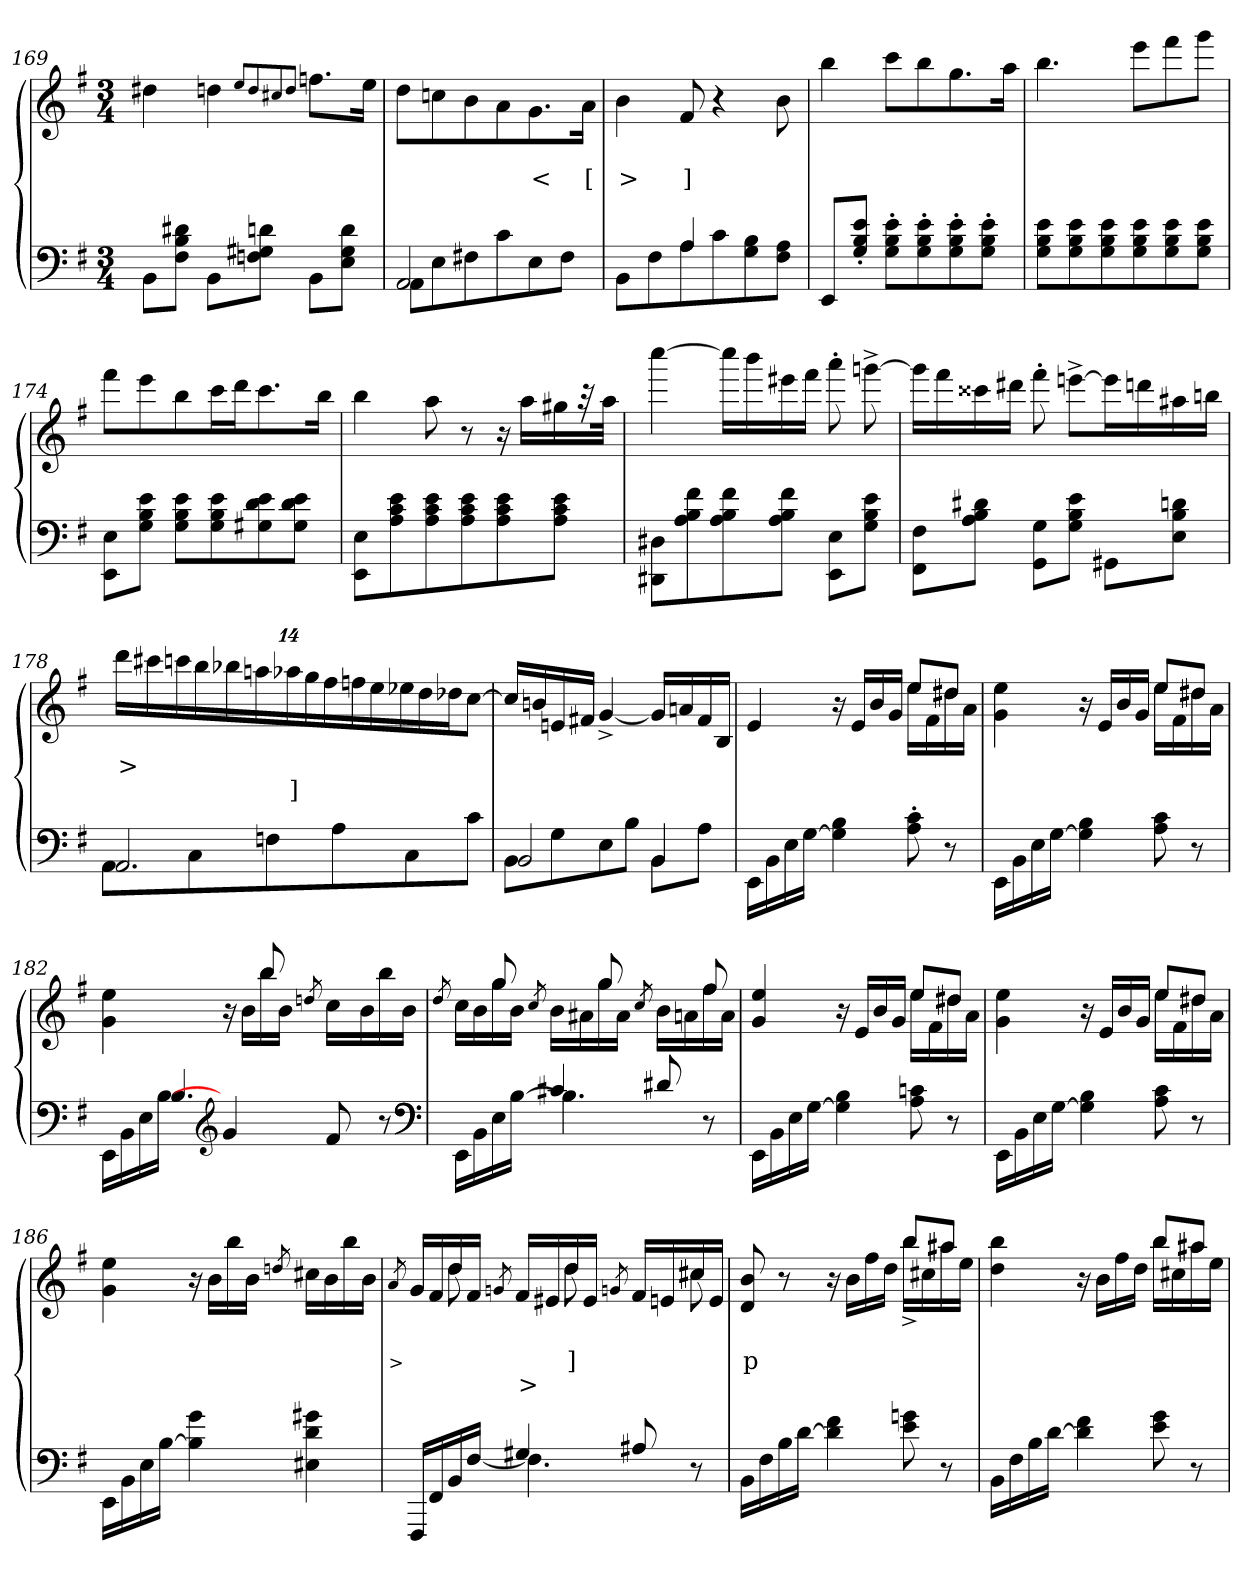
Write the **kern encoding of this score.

**kern	**kern	**text	**text	**text
*part2	*part1	*part1	*part1	*part1
*staff2	*staff1	*staff1	*staff1	*staff1
*clefF4	*clefG2	*	*	*
*k[f#]	*k[f#]	*	*	*
*M3/4	*M3/4	*	*	*
=169	=169	=169	=169	=169
8BBL	4dd#X	.	.	.
8d#X 8B 8F#J	.	.	.	.
8BBL	4ddn	.	.	.
8dn 8G#X 8FnJ	.	.	.	.
.	8qqee/L	.	.	.
.	8qqdd/	.	.	.
.	8qqcc#X/	.	.	.
.	8qqdd/J	.	.	.
8BBL	8.ffnL	.	.	.
8d 8G# 8EJ	.	.	.	.
.	16eeJk	.	.	.
=170	=170	=170	=170	=170
*^	*	*	*	*
2AA	8AAL	8dd\L	.	.	.
.	8E	8ccn	.	.	.
.	8F#X	8b	.	.	.
.	8c	8a	.	.	.
4ryy	8E	8.g	.	<	.
.	8F#J	.	.	.	.
.	.	16aJk	.	[	.
=171	=171	=171	=171	=171	=171
4ryy	8BBL	4b	.	>	.
.	8F#	.	.	.	.
4A	8A	8f#	.	]	.
.	8c	4r	.	.	.
4ryy	8B 8G	.	.	.	.
.	8A 8F#J	8b	.	.	.
*v	*v	*	*	*	*
=172	=172	=172	=172	=172
8EE/L	4bb	.	.	.
8e'> 8B'> 8G\'>J	.	.	.	.
8e'> 8B'> 8G'>L	8cccL	.	.	.
8e'> 8B'> 8G'>	8bb	.	.	.
8e'> 8B'> 8G'>	8.gg	.	.	.
8e'> 8B'> 8G'>J	.	.	.	.
.	16aaJk	.	.	.
=173	=173	=173	=173	=173
8e 8B 8GL	4.bb	.	.	.
8e 8B 8G	.	.	.	.
8e 8B 8G	.	.	.	.
8e 8B 8G	8eeeL	.	.	.
8e 8B 8G	8fff#	.	.	.
8e 8B 8GJ	8gggJ	.	.	.
=174	=174	=174	=174	=174
8E 8EEL	8fff#L	.	.	.
8e 8B 8GJ	8eee	.	.	.
8e 8B 8GL	8bb	.	.	.
8e 8B 8G	16cccL	.	.	.
.	16dddJ	.	.	.
8e 8d 8G#X	8.ccc	.	.	.
8e 8d 8G#J	.	.	.	.
.	16bbJk	.	.	.
=175	=175	=175	=175	=175
8E 8EEL	4bb	.	.	.
8e 8c 8A	.	.	.	.
8e 8c 8A	8aa	.	.	.
8e 8c 8A	8r	.	.	.
8e 8c 8A	16r	.	.	.
.	16aaLL	.	.	.
8e 8c 8AJ	16gg#X	.	.	.
.	32r	.	.	.
.	32aaJJk	.	.	.
=176	=176	=176	=176	=176
8D#X 8DD#XL	[4cccc	.	.	.
8f# 8B 8A	.	.	.	.
8f# 8B 8A	16ccccLL]	.	.	.
.	16bbb	.	.	.
8f# 8B 8AJ	16eee#X	.	.	.
.	16fff#JJ	.	.	.
8E 8EEL	8aaa'>	.	.	.
8e 8B 8GJ	[8gggn^>	.	.	.
=177	=177	=177	=177	=177
8F# 8FF#L	16gggLL]	.	.	.
.	16fff#	.	.	.
8d#X 8B 8AJ	16ccc##X	.	.	.
.	16ddd#XJJ	.	.	.
8G 8GGL	8fff#'>	.	.	.
8e 8B 8GJ	[8eeen^>L	.	.	.
8GG#XL	16eeeL]	.	.	.
.	16dddn	.	.	.
8dn 8B 8EJ	16aa#X	.	.	.
.	16bbnJJ	.	.	.
=178	=178	=178	=178	=178
*^	*	*	*	*
2.AA	8AAL	112%5dddLL	>	.	.
.	.	112%5ccc#X	.	.	.
.	.	112%5cccn	.	.	.
.	8C	.	.	.	.
.	.	112%5bb	.	.	.
.	.	112%5bb-X	.	.	.
.	.	112%5aan	.	.	.
.	8Fn	.	.	.	.
.	.	112%5aa-X	.	]	.
.	.	112%5gg	.	.	.
.	.	112%5ff#	.	.	.
.	8A	.	.	.	.
.	.	112%5ffn	.	.	.
.	.	112%5ee	.	.	.
.	.	112%5ee-X	.	.	.
.	8C	.	.	.	.
.	.	112%5dd	.	.	.
.	.	112%5dd-XJ	.	.	.
.	8cJ	[8ccJ	.	.	.
=179	=179	=179	=179	=179	=179
8BB\L	2BB/	16ccLL]	.	.	.
.	.	16bn	.	.	.
8G	.	16en	.	.	.
.	.	16f#XJJ	.	.	.
8E	.	[4g^>	.	.	.
8BJ	.	.	.	.	.
8BB\L	4BB/	16gLL]	.	.	.
.	.	16an	.	.	.
8AJ	.	16f#	.	.	.
.	.	16BJJ	.	.	.
*v	*v	*	*	*	*
=180	=180	=180	=180	=180
*	*^	*	*	*
16EE\LL	4e	2ryy	.	.	.
16BB	.	.	.	.	.
16E	.	.	.	.	.
[16GJJ	.	.	.	.	.
4B 4G]	16r	.	.	.	.
.	16eLL	.	.	.	.
.	16b	.	.	.	.
.	16gJJ	.	.	.	.
8c'> 8A'>	8eeL	16eeLL	.	.	.
.	.	16f#	.	.	.
8r	8dd#XJ	16dd#	.	.	.
.	.	16aJJ	.	.	.
=181	=181	=181	=181	=181	=181
16EE\LL	4ee 4g	2ryy	.	.	.
16BB	.	.	.	.	.
16E	.	.	.	.	.
[16GJJ	.	.	.	.	.
4B 4G]	16r	.	.	.	.
.	16eLL	.	.	.	.
.	16b	.	.	.	.
.	16gJJ	.	.	.	.
8c 8A	8eeL	16eeLL	.	.	.
.	.	16f#	.	.	.
8r	8dd#XJ	16dd#	.	.	.
.	.	16aJJ	.	.	.
=182	=182	=182	=182	=182	=182
*^	*	*	*	*	*
16EE\LL	8.ryy	4.ryy	4ee 4g	.	.	.
16BB	.	.	.	.	.	.
16E	.	.	.	.	.	.
[16BJJ	4.B/	.	.	.	.	.
*clefG2	*	*	*	*	*	*
4g	.	.	16r	.	.	.
.	.	.	16bLL	.	.	.
.	.	8bb	16bb	.	.	.
.	.	.	16bJJ	.	.	.
.	.	.	8qddn/	.	.	.
8f#	.	4ryy	16ccLL	.	.	.
.	8.ryy	.	16b	.	.	.
8r	.	.	16bb	.	.	.
.	.	.	16bJJ	.	.	.
*clefF4	*	*	*	*	*	*
=183	=183	=183	=183	=183	=183	=183
.	.	.	8qdd/	.	.	.
4ryy	16EE\LL	8ryy	16ccLL	.	.	.
.	16BB	.	16b	.	.	.
.	16E	8gg	16gg	.	.	.
.	[16BJJ	.	16bJJ	.	.	.
.	.	.	8qcc/	.	.	.
4c#X	4.B]	8ryy	16bLL	.	.	.
.	.	.	16a#X	.	.	.
.	.	8gg	16gg	.	.	.
.	.	.	16a#JJ	.	.	.
.	.	.	8qcc/	.	.	.
8d#X	.	8ryy	16bLL	.	.	.
.	.	.	16an	.	.	.
8r	8ryy	8ff#	16ff#	.	.	.
.	.	.	16aJJ	.	.	.
*v	*v	*	*	*	*	*
=184	=184	=184	=184	=184	=184
16EE\LL	2ryy	4ee 4g/	.	.	.
16BB	.	.	.	.	.
16E	.	.	.	.	.
[16GJJ	.	.	.	.	.
4B 4G]	.	16r	.	.	.
.	.	16eLL	.	.	.
.	.	16b	.	.	.
.	.	16gJJ	.	.	.
8cn 8A	8eeL	16eeLL	.	.	.
.	.	16f#	.	.	.
8r	8dd#XJ	16dd#	.	.	.
.	.	16aJJ	.	.	.
=185	=185	=185	=185	=185	=185
16EE\LL	2ryy	4ee 4g	.	.	.
16BB	.	.	.	.	.
16E	.	.	.	.	.
[16GJJ	.	.	.	.	.
4B 4G]	.	16r	.	.	.
.	.	16eLL	.	.	.
.	.	16b	.	.	.
.	.	16gJJ	.	.	.
8c 8A	8eeL	16eeLL	.	.	.
.	.	16f#	.	.	.
8r	8dd#XJ	16dd#	.	.	.
.	.	16aJJ	.	.	.
*	*v	*v	*	*	*
=186	=186	=186	=186	=186
16EE\LL	4ee 4g	.	.	.
16BB	.	.	.	.
16E	.	.	.	.
[16BJJ	.	.	.	.
4g 4B]	16r	.	.	.
.	16bLL	.	.	.
.	16bb	.	.	.
.	16bJJ	.	.	.
.	8qddn/	.	.	.
4g#X 4d 4E#X	16cc#XLL	.	.	.
.	16b	.	.	.
.	16bb	.	.	.
.	16bJJ	.	.	.
=187	=187	=187	=187	=187
*	*^	*	*	*
.	.	8qa/	.	>	.
*^	*	*	*	*	*
16FFF#LL	4ryy	8ryy	16g/LL	.	.	.
16FF#	.	.	16f#	.	.	.
16BB	.	8dd\	16dd	.	.	.
[16F#JJ	.	.	16f#JJ	.	.	.
.	.	.	8qgn/	.	.	.
4G#X	4.F#]	8ryy	16f#/LL	.	.	>
.	.	.	16e#X	.	.	.
.	.	8dd\	16dd	.	]	.
.	.	.	16e#JJ	.	.	.
.	.	.	8qgn/	.	.	.
8A#X	.	8ryy	16f#/LL	.	.	.
.	.	.	16en	.	.	.
8r	8ryy	8cc#X\	16cc#	.	.	.
.	.	.	16eJJ	.	.	.
*v	*v	*	*	*	*	*
=188	=188	=188	=188	=188	=188
16BBLL	2ryy	8b 8d	.	p	.
16F#	.	.	.	.	.
16B	.	8r	.	.	.
[16dJJ	.	.	.	.	.
4f# 4d]	.	16r	.	.	.
.	.	16bLL	.	.	.
.	.	16ff#	.	.	.
.	.	16ddJJ	.	.	.
8gn 8e	8bbL	16bb^>LL	.	.	.
.	.	16cc#X	.	.	.
8r	8aa#XJ	16aa#	.	.	.
.	.	16eeJJ	.	.	.
=189	=189	=189	=189	=189	=189
16BBLL	2ryy	4bb 4dd	.	.	.
16F#	.	.	.	.	.
16B	.	.	.	.	.
[16dJJ	.	.	.	.	.
4f# 4d]	.	16r	.	.	.
.	.	16bLL	.	.	.
.	.	16ff#	.	.	.
.	.	16ddJJ	.	.	.
8g 8e	8bbL	16bbLL	.	.	.
.	.	16cc#X	.	.	.
8r	8aa#XJ	16aa#	.	.	.
.	.	16eeJJ	.	.	.
*	*v	*v	*	*	*
=	=	=	=	=
*-	*-	*-	*-	*-
